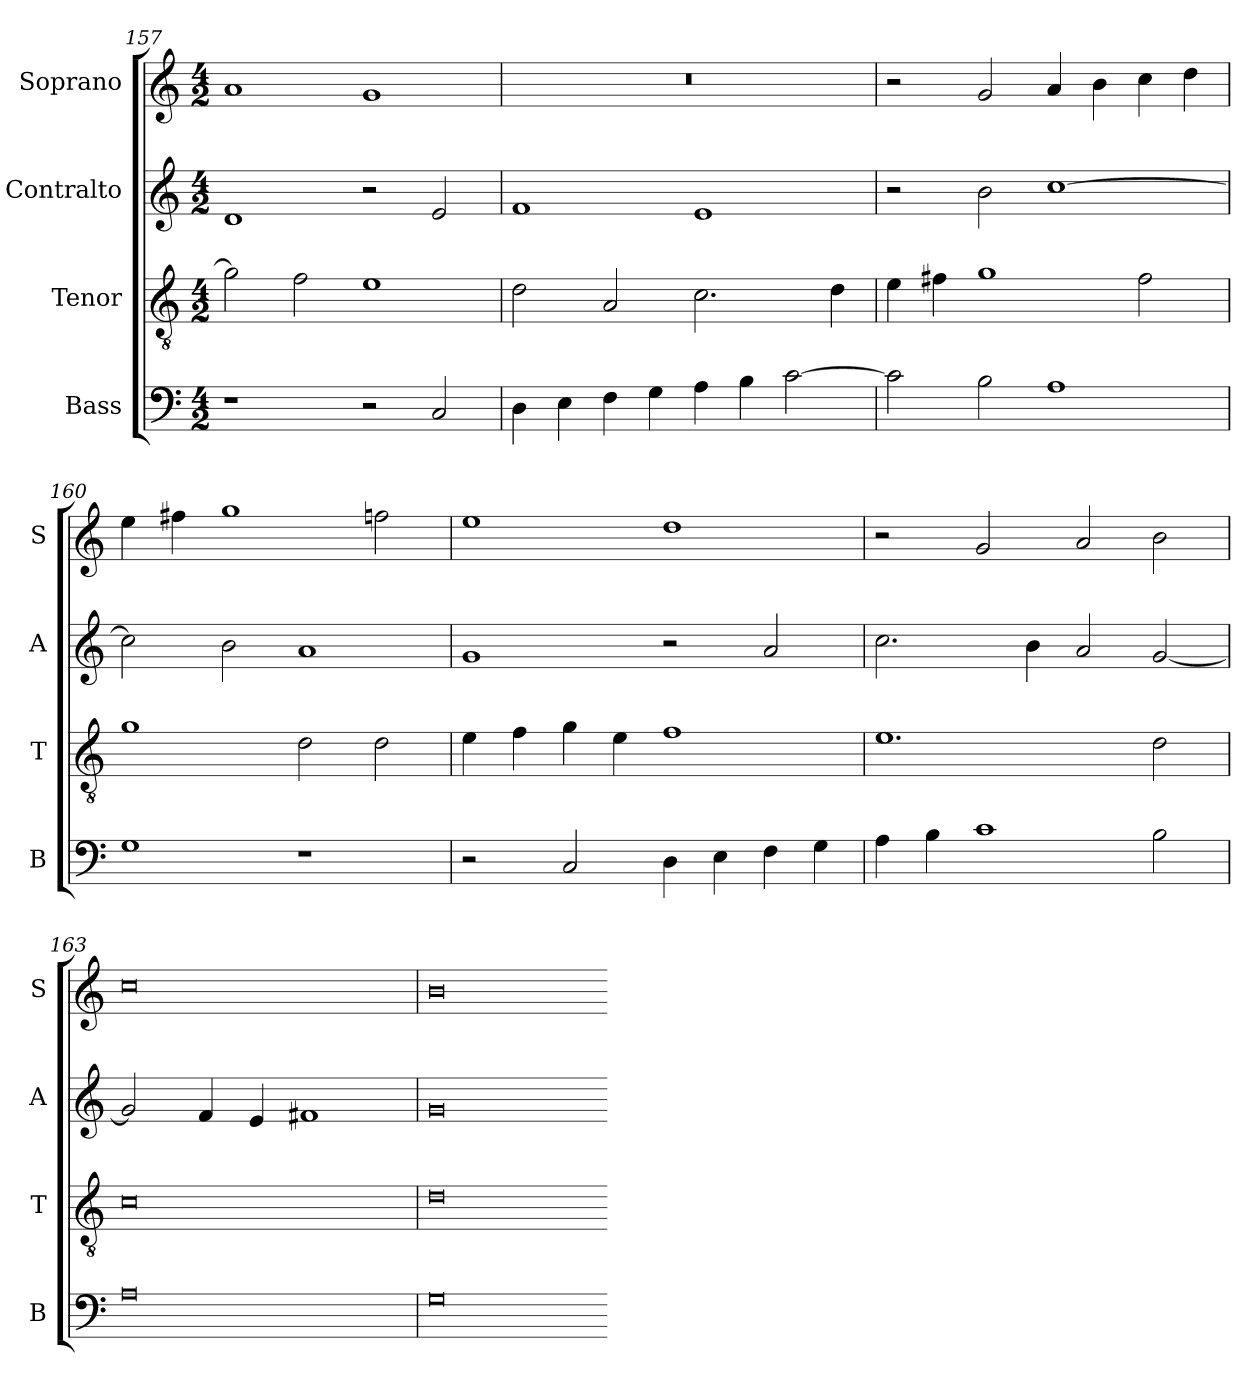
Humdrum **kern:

**kern	**kern	**kern	**kern
*part4	*part3	*part2	*part1
*staff4	*staff3	*staff2	*staff1
*I"Bass	*I"Tenor	*I"Contralto	*I"Soprano
*I'B	*I'T	*I'A	*I'S
*clefF4	*clefGv2	*clefG2	*clefG2
*k[]	*k[]	*k[]	*k[]
*G:mix	*G:mix	*G:mix	*G:mix
*M4/2	*M4/2	*M4/2	*M4/2
=157	=157	=157	=157
1r	2g]	1d	1a
.	2f	.	.
2r	1e	2r	1g
2C	.	2e	.
=158	=158	=158	=158
4D	2d	1f	0r
4E	.	.	.
4F	2A	.	.
4G	.	.	.
4A	2.c	1e	.
4B	.	.	.
[2c	.	.	.
.	4d	.	.
=159	=159	=159	=159
2c]	4e	2r	2r
.	4f#X	.	.
2B	1g	2b	2g
1A	.	[1cc	4a
.	.	.	4b
.	2f#	.	4cc
.	.	.	4dd
=160	=160	=160	=160
1G	1g	2cc]	4ee
.	.	.	4ff#X
.	.	2b	1gg
1r	2d	1a	.
.	2d	.	2ffn
=161	=161	=161	=161
2r	4e	1g	1ee
.	4f	.	.
2C	4g	.	.
.	4e	.	.
4D	1f	2r	1dd
4E	.	.	.
4F	.	2a	.
4G	.	.	.
=162	=162	=162	=162
4A	1.e	2.cc	2r
4B	.	.	.
1c	.	.	2g
.	.	4b	.
.	.	2a	2a
2B	2d	[2g	2b
=163	=163	=163	=163
0A	0c	2g]	0cc
.	.	4f	.
.	.	4e	.
.	.	1f#X	.
=164	=164	=164	=164
0G	0d	0g	0b
=-	=-	=-	=-
*-	*-	*-	*-
